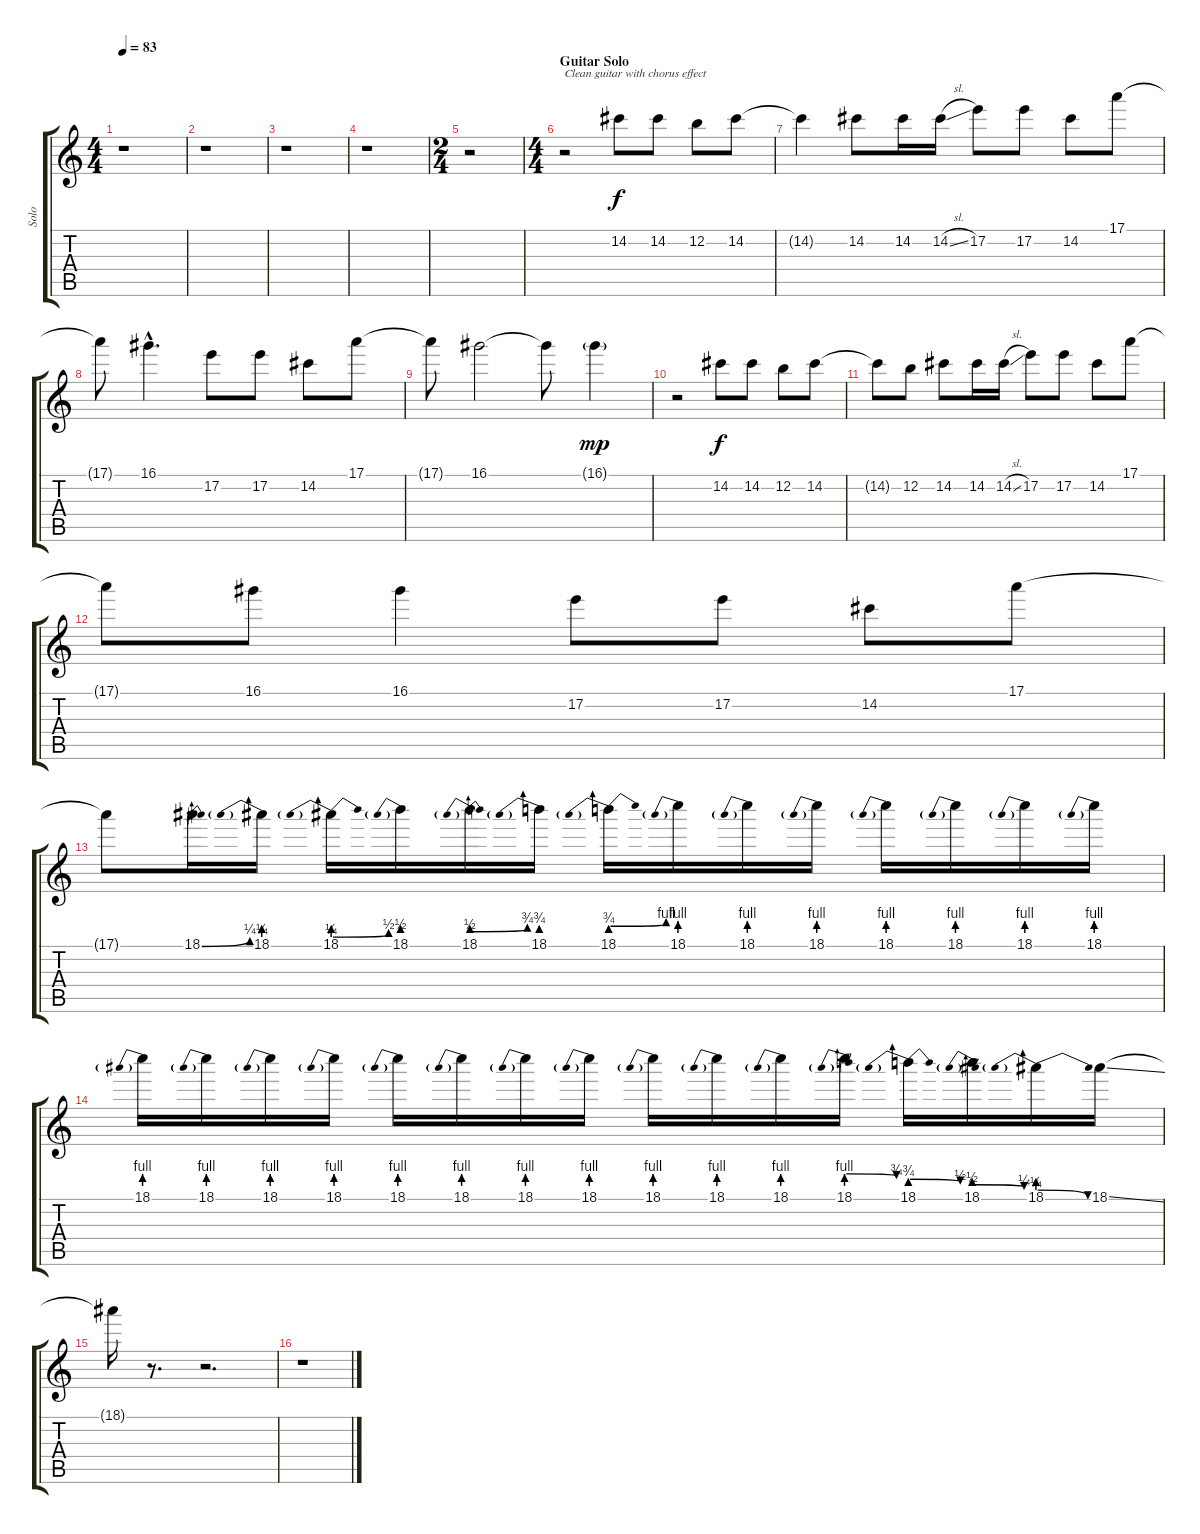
\track ("Solo" "Solo") {instrument electricguitarclean}
\staff {score tabs}
\tuning (E4 B3 G3 D3 A2 E2) {hide}
\ts (4 4)
\tempo 83
\clef g2
\ks c
r.1{dy f} |
r.1 |
r.1 |
r.1 |
\ts (2 4)
r.2 |
\ts (4 4)
\section ("" "Guitar Solo")
r.2{txt "Clean guitar with chorus effect"} 14.2.8 14.2.8 12.2.8 14.2.8 |
14.2{t}.4 14.2.8 14.2.16 14.2{sl}.16 17.2.8 17.2.8 14.2.8 17.1.8 |
17.1{t}.8 16.1{hac}.4{d} 17.2.8 17.2.8 14.2.8 17.1.8 |
17.1{t}.8 16.1.2 16.1{t}.8 16.1{g}.4{dy mp} |
r.2 14.2.8{dy f} 14.2.8 12.2.8 14.2.8 |
14.2{t}.8 12.2.8 14.2.8 14.2.16 14.2{sl}.16 17.2.8 17.2.8 14.2.8 17.1.8 |
17.1{t}.8 16.1.8 16.1.4 17.2.8 17.2.8 14.2.8 17.1.8 |
17.1{t}.8 18.1{be (bend 0 0 60 1)}.16 18.1{be (prebend 0 1 60 1)}.16 18.1{be (prebendbend 0 1 60 2)}.16 18.1{be (prebend 0 2 60 2)}.16 18.1{be (prebendbend 0 2 60 3)}.16 18.1{be (prebend 0 3 60 3)}.16 18.1{be (prebendbend 0 3 60 4)}.16 18.1{be (prebend 0 4 60 4)}.16 18.1{be (prebend 0 4 60 4)}.16 18.1{be (prebend 0 4 60 4)}.16 18.1{be (prebend 0 4 60 4)}.16 18.1{be (prebend 0 4 60 4)}.16 18.1{be (prebend 0 4 60 4)}.16 18.1{be (prebend 0 4 60 4)}.16 |
18.1{be (prebend 0 4 60 4)}.16 18.1{be (prebend 0 4 60 4)}.16 18.1{be (prebend 0 4 60 4)}.16 18.1{be (prebend 0 4 60 4)}.16 18.1{be (prebend 0 4 60 4)}.16 18.1{be (prebend 0 4 60 4)}.16 18.1{be (prebend 0 4 60 4)}.16 18.1{be (prebend 0 4 60 4)}.16 18.1{be (prebend 0 4 60 4)}.16 18.1{be (prebend 0 4 60 4)}.16 18.1{be (prebend 0 4 60 4)}.16 18.1{be (prebendrelease 0 4 60 3)}.16 18.1{be (prebendrelease 0 3 60 2)}.16 18.1{be (prebendrelease 0 2 60 1)}.16 18.1{be (prebendrelease 0 1 60 0)}.16 18.1{ss}.16 |
18.1{t}.16 r.8{d} r.2{d} |
r.1
